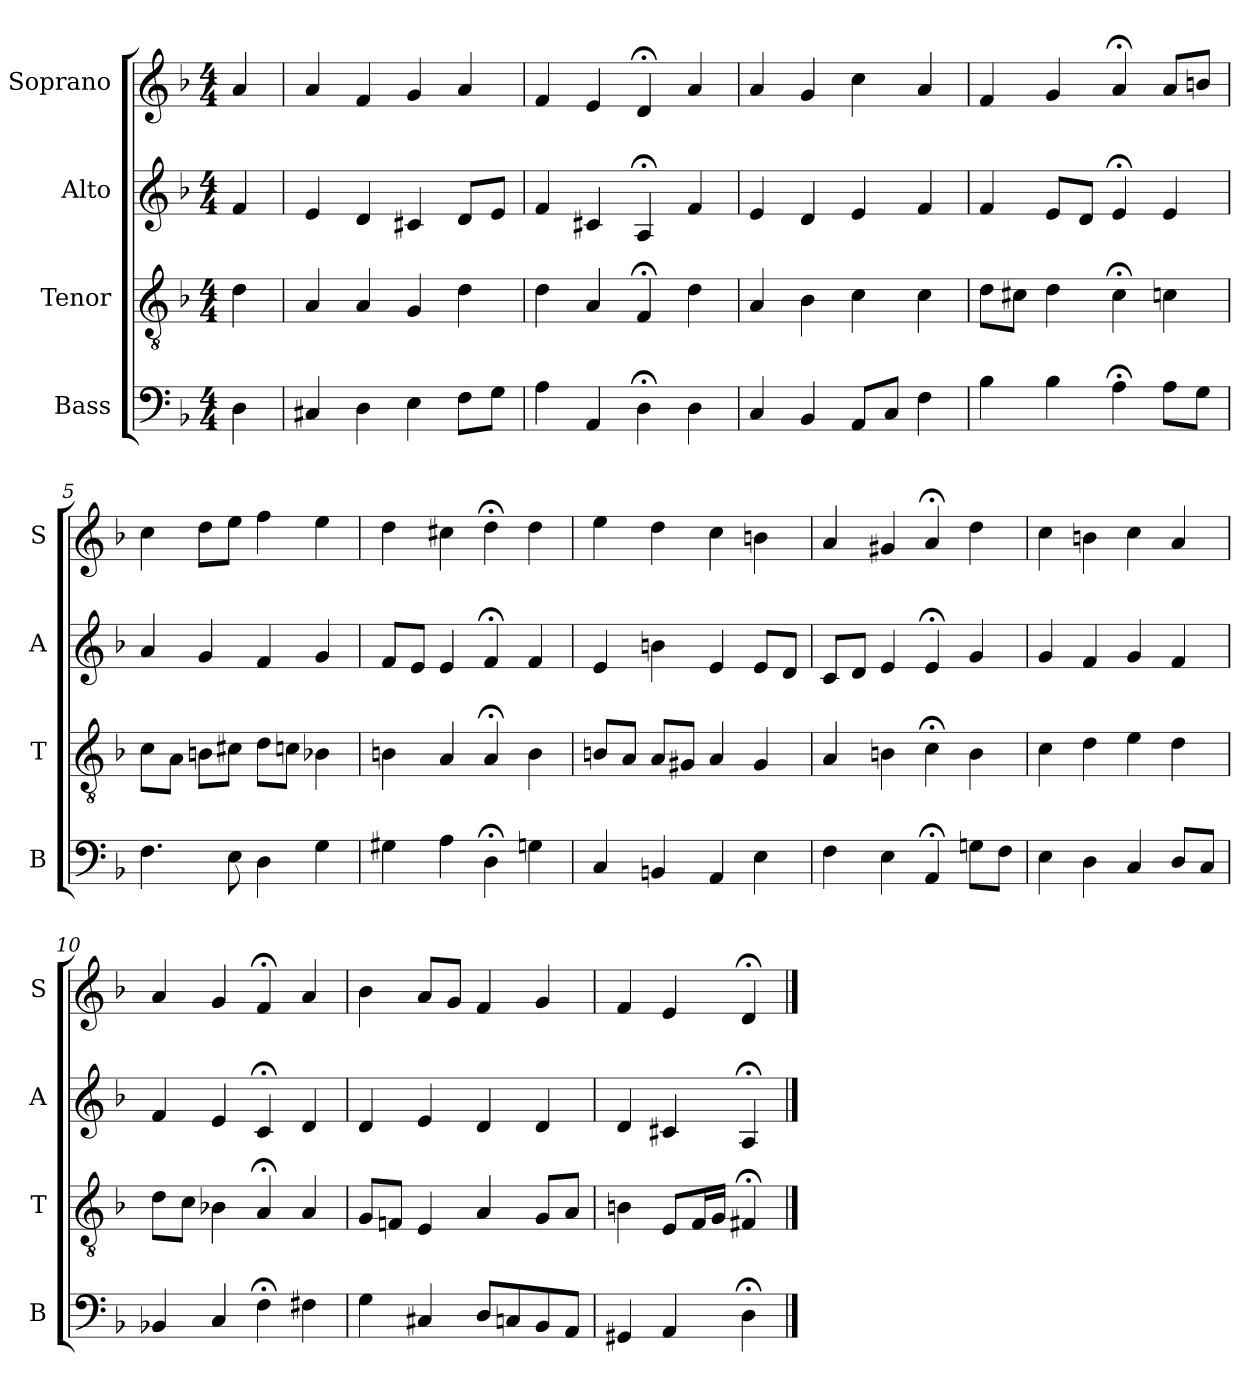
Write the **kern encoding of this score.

**kern	**kern	**kern	**kern
*part4	*part3	*part2	*part1
*staff4	*staff3	*staff2	*staff1
*I"Bass	*I"Tenor	*I"Alto	*I"Soprano
*I'B	*I'T	*I'A	*I'S
*clefF4	*clefGv2	*clefG2	*clefG2
*k[b-]	*k[b-]	*k[b-]	*k[b-]
*d:	*d:	*d:	*d:
*M4/4	*M4/4	*M4/4	*M4/4
*MM100	*MM100	*MM100	*MM100
=	=	=	=
4D	4d	4f	4a
=1	=1	=1	=1
4C#X	4A	4e	4a
4D	4A	4d	4f
4E	4G	4c#X	4g
8FL	4d	8dL	4a
8GJ	.	8eJ	.
=2	=2	=2	=2
4A	4d	4f	4f
4AA	4A	4c#X	4e
4D;<	4F;<	4A;<	4d;<
4D	4d	4f	4a
=3	=3	=3	=3
4C	4A	4e	4a
4BB-	4B-	4d	4g
8AAL	4c	4e	4cc
8CJ	.	.	.
4F	4c	4f	4a
=4	=4	=4	=4
4B-	8dL	4f	4f
.	8c#XJ	.	.
4B-	4d	8eL	4g
.	.	8dJ	.
4A;<	4c#;<	4e;<	4a;<
8AL	4cn	4e	8aL
8GJ	.	.	8bnJ
=5	=5	=5	=5
4.F	8cL	4a	4cc
.	8AJ	.	.
.	8BnL	4g	8ddL
8E	8c#XJ	.	8eeJ
4D	8dL	4f	4ff
.	8cnJ	.	.
4G	4B-X	4g	4ee
=6	=6	=6	=6
4G#X	4Bn	8fL	4dd
.	.	8eJ	.
4A	4A	4e	4cc#X
4D;<	4A;<	4f;<	4dd;<
4Gn	4B	4f	4dd
=7	=7	=7	=7
4C	8BnL	4e	4ee
.	8AJ	.	.
4BBn	8AL	4bn	4dd
.	8G#XJ	.	.
4AA	4A	4e	4cc
4E	4G#	8eL	4bn
.	.	8dJ	.
=8	=8	=8	=8
4F	4A	8cL	4a
.	.	8dJ	.
4E	4Bn	4e	4g#X
4AA;<	4c;<	4e;<	4a;<
8GnL	4B	4g	4dd
8FJ	.	.	.
=9	=9	=9	=9
4E	4c	4g	4cc
4D	4d	4f	4bn
4C	4e	4g	4cc
8DL	4d	4f	4a
8CJ	.	.	.
=10	=10	=10	=10
4BB-X	8dL	4f	4a
.	8cJ	.	.
4C	4B-X	4e	4g
4F;<	4A;<	4c;<	4f;<
4F#X	4A	4d	4a
=11	=11	=11	=11
4G	8GL	4d	4b-
.	8FnJ	.	.
4C#X	4E	4e	8aL
.	.	.	8gJ
8DL	4A	4d	4f
8Cn	.	.	.
8BB-	8GL	4d	4g
8AAJ	8AJ	.	.
=12	=12	=12	=12
4GG#X	4Bn	4d	4f
4AA	8EL	4c#X	4e
.	16FL	.	.
.	16GJJ	.	.
4D;<	4F#X;<	4A;<	4d;<
==	==	==	==
*-	*-	*-	*-
